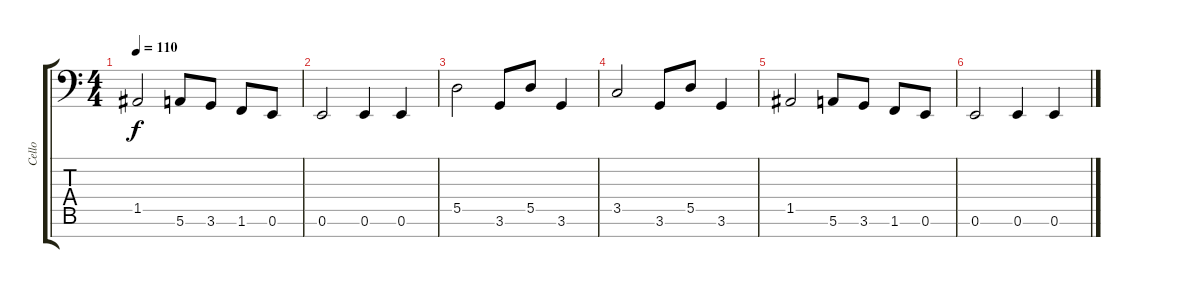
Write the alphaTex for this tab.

\track ("Cello" "Cello") {instrument stringensemble1}
\staff {score tabs}
\tuning (E4 B3 G3 D3 A2 E2 A1) {hide}
\ts (4 4)
\tempo 110
\clef f4
\ks c
1.5.2{dy f} 5.6.8 3.6.8 1.6.8 0.6.8 |
0.6.2 0.6.4 0.6.4 |
5.5.2 3.6.8 5.5.8 3.6.4 |
3.5.2 3.6.8 5.5.8 3.6.4 |
1.5.2 5.6.8 3.6.8 1.6.8 0.6.8 |
0.6.2 0.6.4 0.6.4
